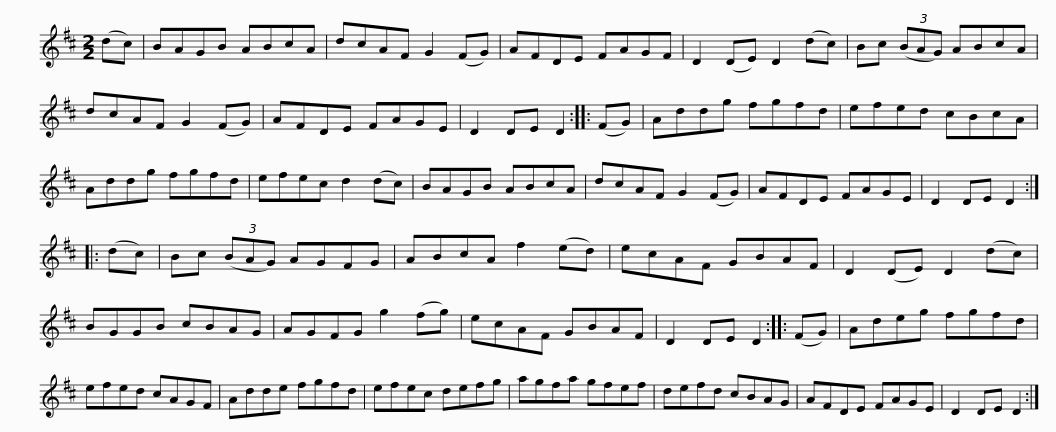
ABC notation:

X:1
L:1/8
M:2/2
I:linebreak $
K:D
V:1 treble
V:1
 (dc) | BAGB ABcA | dcAF G2 (FG) | AFDE FAGF | D2 (DE) D2 (dc) | %5
 Bc (3(BAG) ABcA |$ dcAF G2 (FG) | AFDE FAGE | D2 DE D2 :: (FG) | %10
 Addg fgfd | efed cBcA |$ Addg fgfd | efec d2 (dc) | BAGB ABcA | %15
 dcAF G2 (FG) | AFDE FAGE | D2 DE D2 :: (dc) |$ Bc (3(BAG) AGFG | %20
 ABcA f2 (ed) | ecAF GBAF | D2 (DE) D2 (dc) | BGGB cBAG | AGFG g2 (fg) |$ %25
 ecAF GBAF | D2 DE D2 :: (FG) | Adeg fgfd | efed cAGF | %30
 Adde fgfd |$ efec defg | agfa gfef | defd cBAG | AFDE FAGE | %35
 D2 DE D2 :| %36
